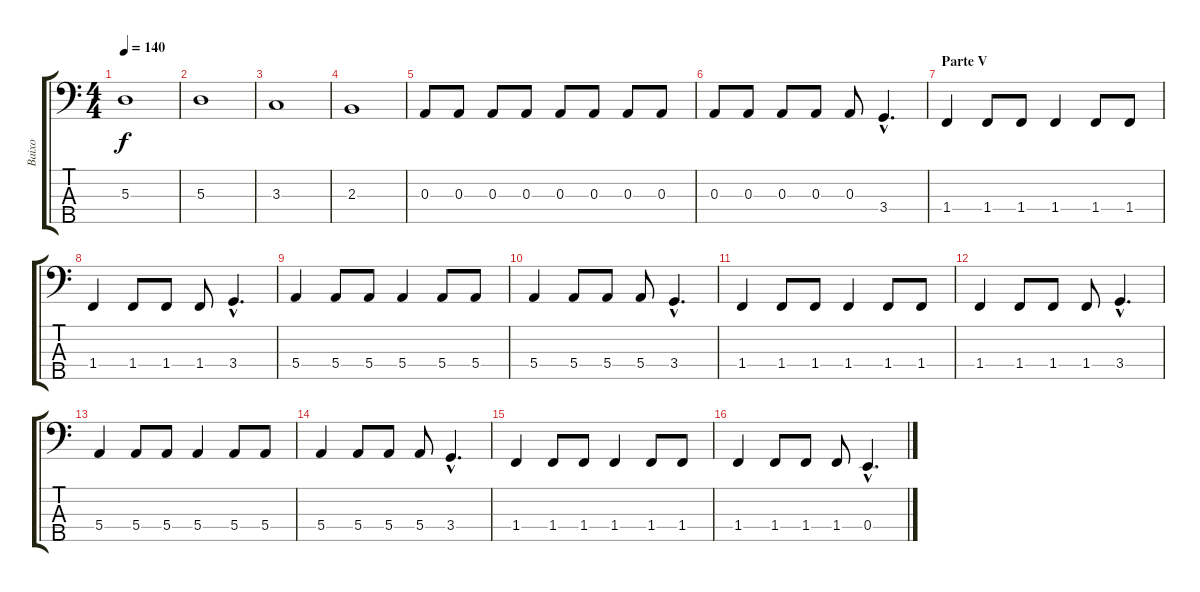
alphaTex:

\track ("Baixo" "Baixo") {instrument electricbassfinger}
\staff {score tabs}
\tuning (G2 D2 A1 E1 B0) {hide}
\ts (4 4)
\tempo 140
\clef f4
\ks c
5.3.1{dy f} |
5.3.1 |
3.3.1 |
2.3.1 |
0.3.8{volume 5} 0.3.8{volume 16} 0.3.8 0.3.8 0.3.8 0.3.8 0.3.8 0.3.8 |
0.3.8 0.3.8 0.3.8 0.3.8 0.3.8 3.4{hac}.4{d} |
\section ("" "Parte V")
1.4.4{volume 16 instrument electricbassfinger} 1.4.8 1.4.8 1.4.4 1.4.8 1.4.8 |
1.4.4 1.4.8 1.4.8 1.4.8 3.4{hac}.4{d} |
5.4.4 5.4.8 5.4.8 5.4.4 5.4.8 5.4.8 |
5.4.4 5.4.8 5.4.8 5.4.8 3.4{hac}.4{d} |
1.4.4 1.4.8 1.4.8 1.4.4 1.4.8 1.4.8 |
1.4.4 1.4.8 1.4.8 1.4.8 3.4{hac}.4{d} |
5.4.4 5.4.8 5.4.8 5.4.4 5.4.8 5.4.8 |
5.4.4 5.4.8 5.4.8 5.4.8 3.4{hac}.4{d} |
1.4.4 1.4.8 1.4.8 1.4.4 1.4.8 1.4.8 |
1.4.4 1.4.8 1.4.8 1.4.8 0.4{hac}.4{d}
